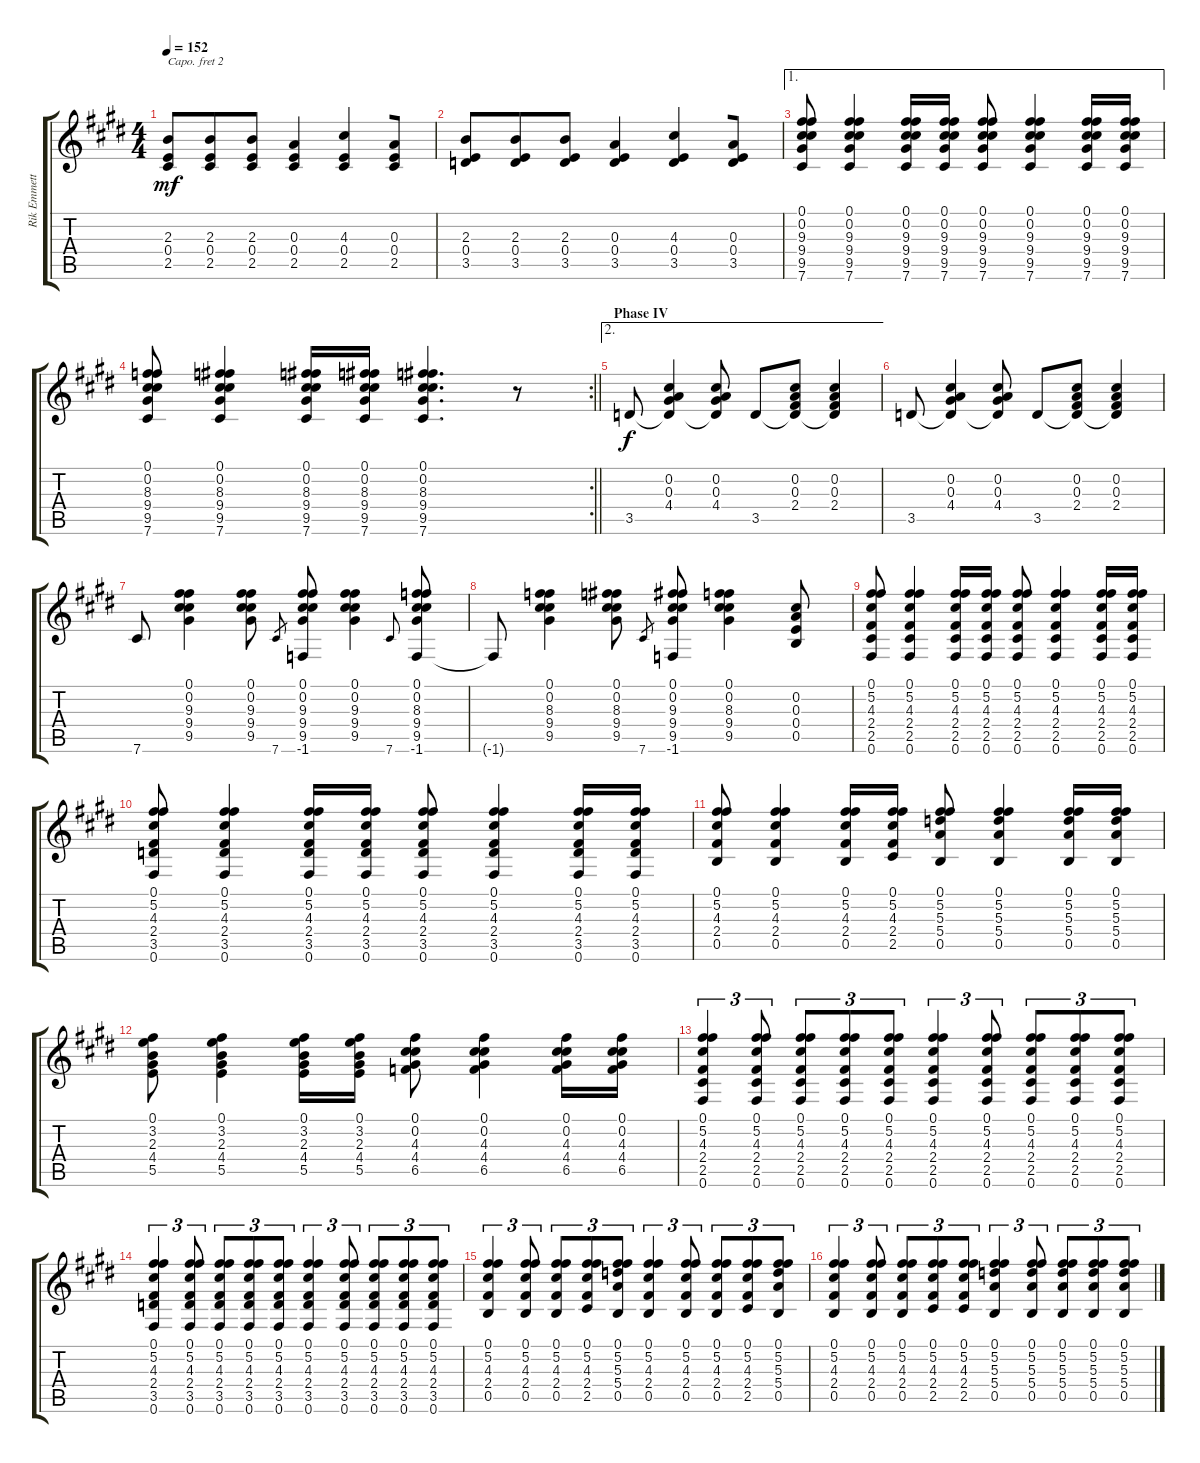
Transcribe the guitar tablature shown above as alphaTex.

\track ("Rik Emmett" "Rik Emmett") {instrument acousticguitarnylon}
\staff {score tabs}
\capo 2
\tuning (E4 B3 G3 D3 A2 E2) {hide}
\ts (4 4)
\tempo 152
\clef g2
\ks e
(2.3 0.4 2.5).8{dy mf} (2.3 0.4 2.5).8{beam merge} (2.3 0.4 2.5).8 (0.3 0.4 2.5).4 (4.3 0.4 2.5).4{beam merge} (0.3 0.4 2.5).8 |
(2.3 0.4 3.5).8 (2.3 0.4 3.5).8{beam merge} (2.3 0.4 3.5).8 (0.3 0.4 3.5).4 (4.3 0.4 3.5).4{beam merge} (0.3 0.4 3.5).8 |
\ae 1
(0.1 0.2 9.3 9.4 9.5 7.6).8 (0.1 0.2 9.3 9.4 9.5 7.6).4 (0.1 0.2 9.3 9.4 9.5 7.6).16 (0.1 0.2 9.3 9.4 9.5 7.6).16 (0.1 0.2 9.3 9.4 9.5 7.6).8 (0.1 0.2 9.3 9.4 9.5 7.6).4 (0.1 0.2 9.3 9.4 9.5 7.6).16 (0.1 0.2 9.3 9.4 9.5 7.6).16 |
\rc 2
\barLineRight lightlight
(0.1 0.2 8.3 9.4 9.5 7.6).8 (0.1 0.2 8.3 9.4 9.5 7.6).4 (0.1 0.2 8.3 9.4 9.5 7.6).16 (0.1 0.2 8.3 9.4 9.5 7.6).16 (0.1 0.2 8.3 9.4 9.5 7.6).4{d} r.8 |
\ae 2
\section ("" "Phase IV")
3.5.8{dy f} (0.2 0.3 4.4 3.5{t}).4 (0.2 0.3 4.4 3.5{t}).8 3.5.8 (0.2 0.3 2.4 3.5{t}).8 (0.2 0.3 2.4 3.5{t}).4 |
3.5.8 (0.2 0.3 4.4 3.5{t}).4 (0.2 0.3 4.4 3.5{t}).8 3.5.8 (0.2 0.3 2.4 3.5{t}).8 (0.2 0.3 2.4 3.5{t}).4 |
7.6.8 (0.1 0.2 9.3 9.4 9.5).4 (0.1 0.2 9.3 9.4 9.5).8 7.6.8{gr} (0.1 0.2 9.3 9.4 9.5 -1.6).8 (0.1 0.2 9.3 9.4 9.5).4 7.6.8{gr onbeat} (0.1 0.2 8.3 9.4 9.5 -1.6).8 |
-1.6{t}.8 (0.1 0.2 8.3 9.4 9.5).4 (0.1 0.2 8.3 9.4 9.5).8 7.6.8{gr} (0.1 0.2 9.3 9.4 9.5 -1.6).8 (0.1 0.2 8.3 9.4 9.5).4 (0.2 0.3 0.4 0.5).8 |
(0.1 5.2 4.3 2.4 2.5 0.6).8 (0.1 5.2 4.3 2.4 2.5 0.6).4 (0.1 5.2 4.3 2.4 2.5 0.6).16 (0.1 5.2 4.3 2.4 2.5 0.6).16 (0.1 5.2 4.3 2.4 2.5 0.6).8 (0.1 5.2 4.3 2.4 2.5 0.6).4 (0.1 5.2 4.3 2.4 2.5 0.6).16 (0.1 5.2 4.3 2.4 2.5 0.6).16 |
(0.1 5.2 4.3 2.4 3.5 0.6).8 (0.1 5.2 4.3 2.4 3.5 0.6).4 (0.1 5.2 4.3 2.4 3.5 0.6).16 (0.1 5.2 4.3 2.4 3.5 0.6).16 (0.1 5.2 4.3 2.4 3.5 0.6).8 (0.1 5.2 4.3 2.4 3.5 0.6).4 (0.1 5.2 4.3 2.4 3.5 0.6).16 (0.1 5.2 4.3 2.4 3.5 0.6).16 |
(0.1 5.2 4.3 2.4 0.5).8 (0.1 5.2 4.3 2.4 0.5).4 (0.1 5.2 4.3 2.4 0.5).16 (0.1 5.2 4.3 2.4 2.5).16 (0.1 5.2 5.3 5.4 0.5).8 (0.1 5.2 5.3 5.4 0.5).4 (0.1 5.2 5.3 5.4 0.5).16 (0.1 5.2 5.3 5.4 0.5).16 |
(0.1 3.2 2.3 4.4 5.5).8 (0.1 3.2 2.3 4.4 5.5).4 (0.1 3.2 2.3 4.4 5.5).16 (0.1 3.2 2.3 4.4 5.5).16 (0.1 0.2 4.3 4.4 6.5).8 (0.1 0.2 4.3 4.4 6.5).4 (0.1 0.2 4.3 4.4 6.5).16 (0.1 0.2 4.3 4.4 6.5).16 |
(0.1 5.2 4.3 2.4 2.5 0.6).4{tu (3 2)} (0.1 5.2 4.3 2.4 2.5 0.6).8{tu (3 2)} (0.1 5.2 4.3 2.4 2.5 0.6).8{tu (3 2)} (0.1 5.2 4.3 2.4 2.5 0.6).8{tu (3 2)} (0.1 5.2 4.3 2.4 2.5 0.6).8{tu (3 2)} (0.1 5.2 4.3 2.4 2.5 0.6).4{tu (3 2)} (0.1 5.2 4.3 2.4 2.5 0.6).8{tu (3 2)} (0.1 5.2 4.3 2.4 2.5 0.6).8{tu (3 2)} (0.1 5.2 4.3 2.4 2.5 0.6).8{tu (3 2)} (0.1 5.2 4.3 2.4 2.5 0.6).8{tu (3 2)} |
(0.1 5.2 4.3 2.4 3.5 0.6).4{tu (3 2)} (0.1 5.2 4.3 2.4 3.5 0.6).8{tu (3 2)} (0.1 5.2 4.3 2.4 3.5 0.6).8{tu (3 2)} (0.1 5.2 4.3 2.4 3.5 0.6).8{tu (3 2)} (0.1 5.2 4.3 2.4 3.5 0.6).8{tu (3 2)} (0.1 5.2 4.3 2.4 3.5 0.6).4{tu (3 2)} (0.1 5.2 4.3 2.4 3.5 0.6).8{tu (3 2)} (0.1 5.2 4.3 2.4 3.5 0.6).8{tu (3 2)} (0.1 5.2 4.3 2.4 3.5 0.6).8{tu (3 2)} (0.1 5.2 4.3 2.4 3.5 0.6).8{tu (3 2)} |
(0.1 5.2 4.3 2.4 0.5).4{tu (3 2)} (0.1 5.2 4.3 2.4 0.5).8{tu (3 2)} (0.1 5.2 4.3 2.4 0.5).8{tu (3 2)} (0.1 5.2 4.3 2.4 2.5).8{tu (3 2)} (0.1 5.2 5.3 5.4 0.5).8{tu (3 2)} (0.1 5.2 4.3 2.4 0.5).4{tu (3 2)} (0.1 5.2 4.3 2.4 0.5).8{tu (3 2)} (0.1 5.2 4.3 2.4 0.5).8{tu (3 2)} (0.1 5.2 4.3 2.4 2.5).8{tu (3 2)} (0.1 5.2 5.3 5.4 0.5).8{tu (3 2)} |
(0.1 5.2 4.3 2.4 0.5).4{tu (3 2)} (0.1 5.2 4.3 2.4 0.5).8{tu (3 2)} (0.1 5.2 4.3 2.4 0.5).8{tu (3 2)} (0.1 5.2 4.3 2.4 2.5).8{tu (3 2)} (0.1 5.2 4.3 2.4 2.5).8{tu (3 2)} (0.1 5.2 5.3 5.4 0.5).4{tu (3 2)} (0.1 5.2 5.3 5.4 0.5).8{tu (3 2)} (0.1 5.2 5.3 5.4 0.5).8{tu (3 2)} (0.1 5.2 5.3 5.4 0.5).8{tu (3 2)} (0.1 5.2 5.3 5.4 0.5).8{tu (3 2)}
